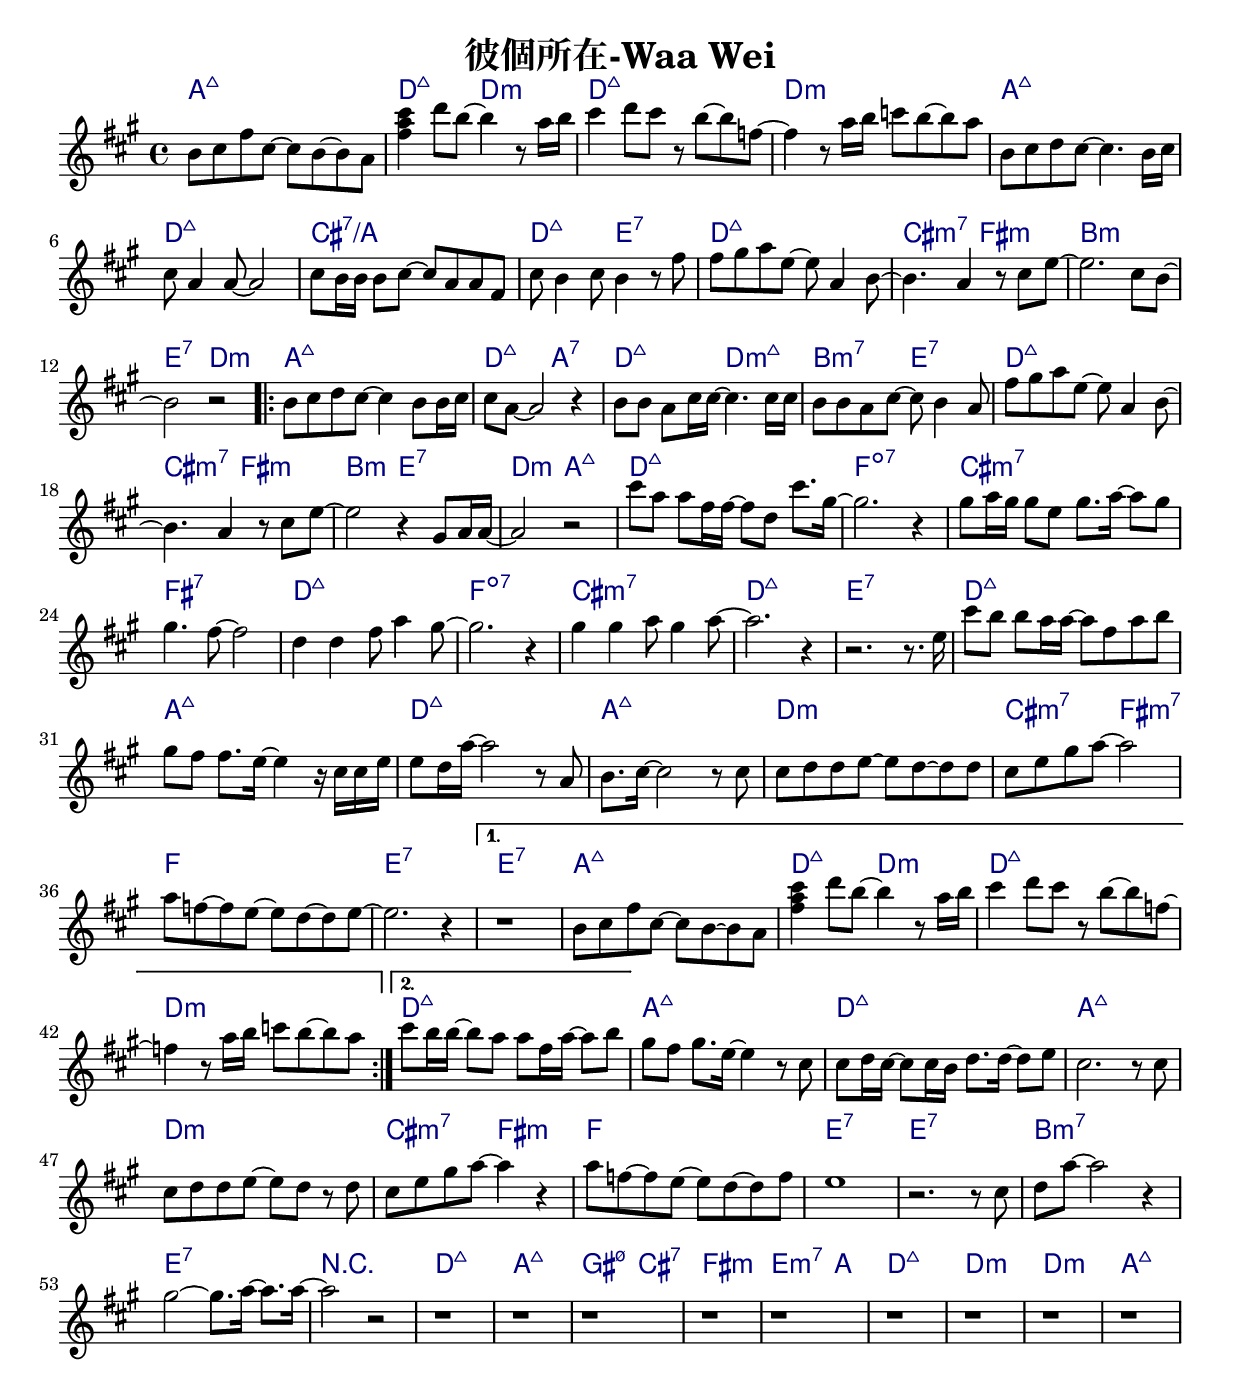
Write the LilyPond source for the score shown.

\header {
  title = "彼個所在-Waa Wei"
  composer = ""
}



\score
 { 
  <<
  
  \chords { 
  
    a1:maj7 | d2:maj7 d:m | d1:maj7 | d:m |

    a1:maj7 | d:maj7 | cis:7/a | d2:maj7 e:7 |
    d1:maj7 | cis2:m7 fis:m | b1:m | e2:7 d:m |

    \repeat volta 2 {
  
      a1:maj7 | d2:maj7 a:7 | d:maj7 d:m7+| b:m7 e:7 |
      d1:maj7 | cis2:m7 fis:m | b2:m e:7 | d:m a:maj7 |

      d1:maj7 | f:dim7 |
      cis:m7 | fis:7 |
      d:maj7 | f:dim7 |
      cis:m7 | d:maj7 | e:7 |

      d1:maj7 | a:maj7 |
      d:maj7 | a:maj7 |
      d:m | cis2:m7 fis:m7 |
      f1 | e1:7 |
      }
  
    \alternative {
      { e1:7 | a:maj7 | d2:maj7 d:m | d1:maj7 | d:m |}
      { d1:maj7 |}
      }

    a:maj7 |
    d:maj7 | a:maj7 |
    d:m | cis2:m7 fis:m |
    f1 | e:7 | e:7 |
    b:m7 | e:7 |

    r1 | d:maj7 | a:maj7 | gis2:m7 5- cis:7 | fis1:m | e2.:m7 a4: |
    d1:maj7 | d:m | d:m | a:maj7 |

    }
  
  \relative a' { \key a \major  \time 4/4
  
    b8 cis fis cis~ cis b~ b a | <fis' a cis>4 d'8 b~ b4 r8 a16 b |
    cis4 d8 cis r8 b~ b f~ | f4 r8 a16 b c8 b~ b a |

    b,8 cis d cis~ cis4. b16 cis |
    cis8 a4 a8~ a2 |
    cis8 b16 b16 b8 cis~ cis a a fis |
    cis' b4 cis8 b4 r8 fis' |
    fis gis a e~ e a,4 b8~ |
    b4. a4 r8 cis e~ |
    e2. cis8 b~ |
    b2 r|
  
    \repeat volta 2 {
      b8 cis d cis~ cis4 b8 b16 cis |
      cis8 a8~ a2 r4 |
      b8 b a cis16 cis~ cis4. cis16 cis |
      b8 b a cis~ cis b4 a8 |
      fis' gis a e~ e a,4 b8~ |
      b4. a4 r8 cis e~ |
      e2 r4 gis,8 a16 a~|
      a2 r|
  
      cis'8 a a fis16 fis~ fis8 d cis'8. gis16~ |
      gis2. r4 |
      gis8 a16 gis gis8 e gis8. a16~ a8 gis |
      gis4. fis8~ fis2 |
      d4 d fis8 a4 gis8~ |
      gis2. r4 |
      gis4 gis a8 gis4 a8~ |
      a2. r4 | r2. r8. e16 |
  
      cis'8 b b a16 a~ a8 fis a b|
      gis fis fis8. e16~ e4 r16 cis cis e|
      e8 d16 a'16~ a2 r8 a, |
      b8. cis16~cis2 r8 cis |
      cis d d e~ e d~ d d |
      cis e gis a~a2 |
      a8 f~ f e~e d~d e~ | e2. r4 |
      }

    \alternative {
      { r1 | b8 cis fis cis~ cis b~ b a | <fis' a cis>4 d'8 b~ b4 r8 a16 b |
    cis4 d8 cis r8 b~ b f~ | f4 r8 a16 b c8 b~ b a |}
      { cis8 b16 b~ b8 a a fis16 a~ a8 b |}
      }

  
    gis fis gis8. e16~ e4 r8 cis |
    cis d16 cis~ cis8 cis16 b d8. d16~ d8 e |
    cis2. r8 cis |
    cis d d e~ e d r d |
    cis e gis a~ a4 r |
    a8 f~ f e~ e d~ d f |
    e1 |
    r2. r8 cis |
    d a'~ a2 r4 |
    gis2~ gis8. a16~ a8. a16~ |
    a2 r2 | r1 |

    r1 | r | r | r |
    r1 | r | r | r |  

    }
  >>
  \layout {
    \override ChordName.color = #(x11-color 'navy)
    indent = #0
    line-width = #190 } 
  \midi {}
}